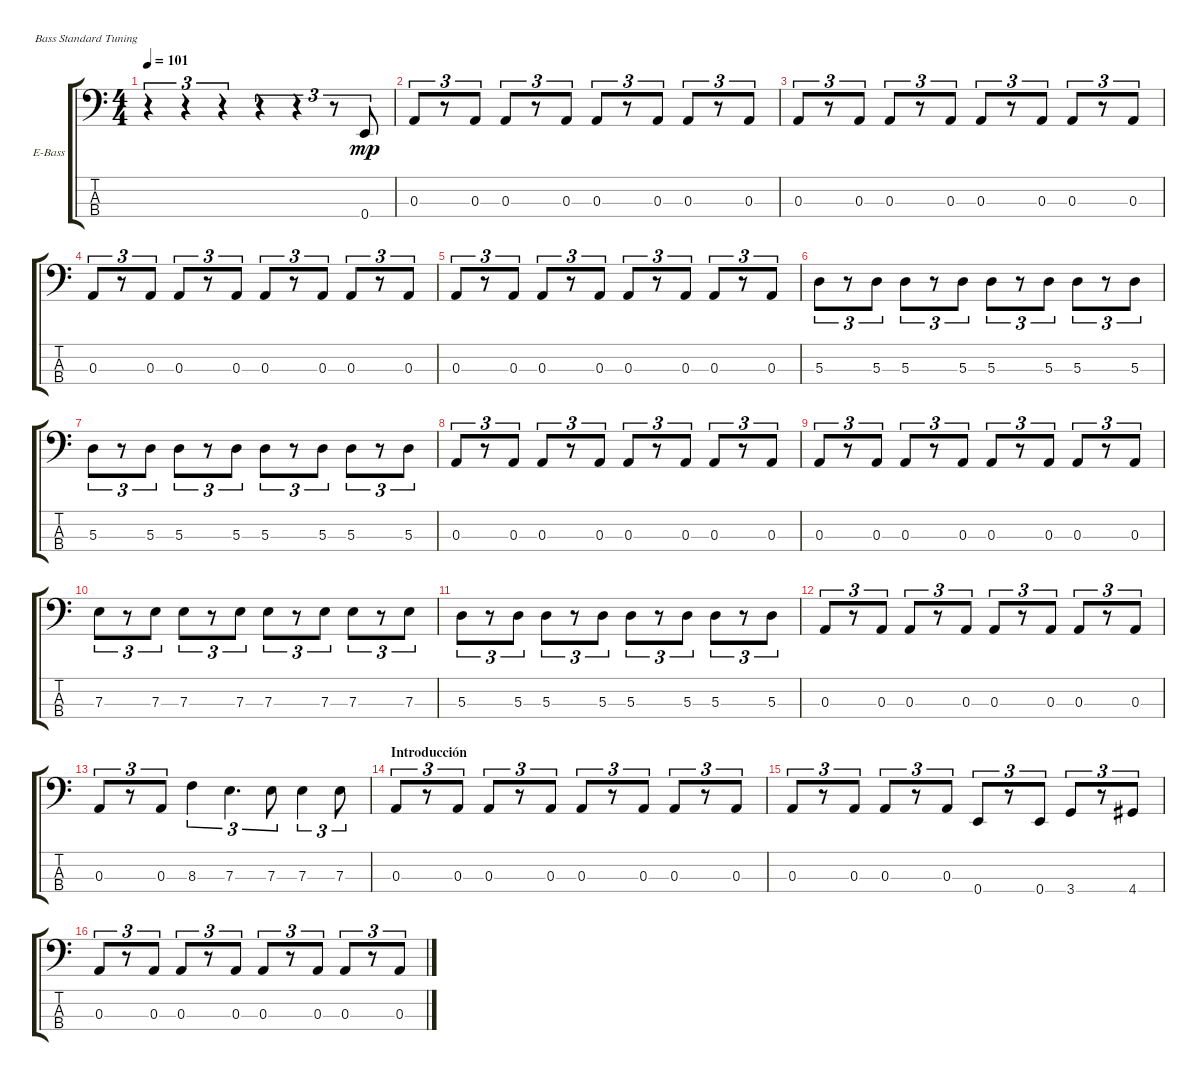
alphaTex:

\defaultSystemsLayout 4
\bracketExtendMode groupsimilarinstruments
\firstSystemTrackNameOrientation horizontal
\otherSystemsTrackNameOrientation horizontal
\track ("Electric Bass" "E-Bass") {instrument electricbassfinger}
\staff {score tabs}
\tuning (G2 D2 A1 E1)
\ts (4 4)
\tempo 101
\clef f4
\scale
0.485477
\ks c
r.4{tu (3 2) dy mp instrument electricbassfinger} r.4{tu (3 2)} r.4{tu (3 2)} r.4{tu (3 2)} r.4{tu (3 2)} r.8{tu (3 2)} 0.4.8{tu (3 2)} |
\scale
0.257261 0.3.8{tu (3 2)} r.8{tu (3 2)} 0.3.8{tu (3 2)} 0.3.8{tu (3 2)} r.8{tu (3 2)} 0.3.8{tu (3 2)} 0.3.8{tu (3 2)} r.8{tu (3 2)} 0.3.8{tu (3 2)} 0.3.8{tu (3 2)} r.8{tu (3 2)} 0.3.8{tu (3 2)} |
\scale
0.257261 0.3.8{tu (3 2)} r.8{tu (3 2)} 0.3.8{tu (3 2)} 0.3.8{tu (3 2)} r.8{tu (3 2)} 0.3.8{tu (3 2)} 0.3.8{tu (3 2)} r.8{tu (3 2)} 0.3.8{tu (3 2)} 0.3.8{tu (3 2)} r.8{tu (3 2)} 0.3.8{tu (3 2)} |
\scale
0.333333 0.3.8{tu (3 2)} r.8{tu (3 2)} 0.3.8{tu (3 2)} 0.3.8{tu (3 2)} r.8{tu (3 2)} 0.3.8{tu (3 2)} 0.3.8{tu (3 2)} r.8{tu (3 2)} 0.3.8{tu (3 2)} 0.3.8{tu (3 2)} r.8{tu (3 2)} 0.3.8{tu (3 2)} |
\scale
0.333333 0.3.8{tu (3 2)} r.8{tu (3 2)} 0.3.8{tu (3 2)} 0.3.8{tu (3 2)} r.8{tu (3 2)} 0.3.8{tu (3 2)} 0.3.8{tu (3 2)} r.8{tu (3 2)} 0.3.8{tu (3 2)} 0.3.8{tu (3 2)} r.8{tu (3 2)} 0.3.8{tu (3 2)} |
\scale
0.333333 5.3.8{tu (3 2)} r.8{tu (3 2)} 5.3.8{tu (3 2)} 5.3.8{tu (3 2)} r.8{tu (3 2)} 5.3.8{tu (3 2)} 5.3.8{tu (3 2)} r.8{tu (3 2)} 5.3.8{tu (3 2)} 5.3.8{tu (3 2)} r.8{tu (3 2)} 5.3.8{tu (3 2)} |
\scale
0.333333 5.3.8{tu (3 2)} r.8{tu (3 2)} 5.3.8{tu (3 2)} 5.3.8{tu (3 2)} r.8{tu (3 2)} 5.3.8{tu (3 2)} 5.3.8{tu (3 2)} r.8{tu (3 2)} 5.3.8{tu (3 2)} 5.3.8{tu (3 2)} r.8{tu (3 2)} 5.3.8{tu (3 2)} |
\scale
0.333333 0.3.8{tu (3 2)} r.8{tu (3 2)} 0.3.8{tu (3 2)} 0.3.8{tu (3 2)} r.8{tu (3 2)} 0.3.8{tu (3 2)} 0.3.8{tu (3 2)} r.8{tu (3 2)} 0.3.8{tu (3 2)} 0.3.8{tu (3 2)} r.8{tu (3 2)} 0.3.8{tu (3 2)} |
\scale
0.333333 0.3.8{tu (3 2)} r.8{tu (3 2)} 0.3.8{tu (3 2)} 0.3.8{tu (3 2)} r.8{tu (3 2)} 0.3.8{tu (3 2)} 0.3.8{tu (3 2)} r.8{tu (3 2)} 0.3.8{tu (3 2)} 0.3.8{tu (3 2)} r.8{tu (3 2)} 0.3.8{tu (3 2)} |
\scale
0.333333 7.3.8{tu (3 2)} r.8{tu (3 2)} 7.3.8{tu (3 2)} 7.3.8{tu (3 2)} r.8{tu (3 2)} 7.3.8{tu (3 2)} 7.3.8{tu (3 2)} r.8{tu (3 2)} 7.3.8{tu (3 2)} 7.3.8{tu (3 2)} r.8{tu (3 2)} 7.3.8{tu (3 2)} |
\scale
0.333333 5.3.8{tu (3 2)} r.8{tu (3 2)} 5.3.8{tu (3 2)} 5.3.8{tu (3 2)} r.8{tu (3 2)} 5.3.8{tu (3 2)} 5.3.8{tu (3 2)} r.8{tu (3 2)} 5.3.8{tu (3 2)} 5.3.8{tu (3 2)} r.8{tu (3 2)} 5.3.8{tu (3 2)} |
\scale
0.333333 0.3.8{tu (3 2)} r.8{tu (3 2)} 0.3.8{tu (3 2)} 0.3.8{tu (3 2)} r.8{tu (3 2)} 0.3.8{tu (3 2)} 0.3.8{tu (3 2)} r.8{tu (3 2)} 0.3.8{tu (3 2)} 0.3.8{tu (3 2)} r.8{tu (3 2)} 0.3.8{tu (3 2)} |
\scale
0.333333 0.3.8{tu (3 2)} r.8{tu (3 2)} 0.3.8{tu (3 2)} 8.3.4{tu (3 2)} 7.3.4{d tu (3 2)} 7.3.8{tu (3 2)} 7.3.4{tu (3 2)} 7.3.8{tu (3 2)} |
\section ("" "Introducción")
\scale
0.333333 0.3.8{tu (3 2)} r.8{tu (3 2)} 0.3.8{tu (3 2)} 0.3.8{tu (3 2)} r.8{tu (3 2)} 0.3.8{tu (3 2)} 0.3.8{tu (3 2)} r.8{tu (3 2)} 0.3.8{tu (3 2)} 0.3.8{tu (3 2)} r.8{tu (3 2)} 0.3.8{tu (3 2)} |
\scale
0.333333 0.3.8{tu (3 2)} r.8{tu (3 2)} 0.3.8{tu (3 2)} 0.3.8{tu (3 2)} r.8{tu (3 2)} 0.3.8{tu (3 2)} 0.4.8{tu (3 2)} r.8{tu (3 2)} 0.4.8{tu (3 2)} 3.4.8{tu (3 2)} r.8{tu (3 2)} 4.4.8{tu (3 2)} |
\scale
0.333333 0.3.8{tu (3 2)} r.8{tu (3 2)} 0.3.8{tu (3 2)} 0.3.8{tu (3 2)} r.8{tu (3 2)} 0.3.8{tu (3 2)} 0.3.8{tu (3 2)} r.8{tu (3 2)} 0.3.8{tu (3 2)} 0.3.8{tu (3 2)} r.8{tu (3 2)} 0.3.8{tu (3 2)}
